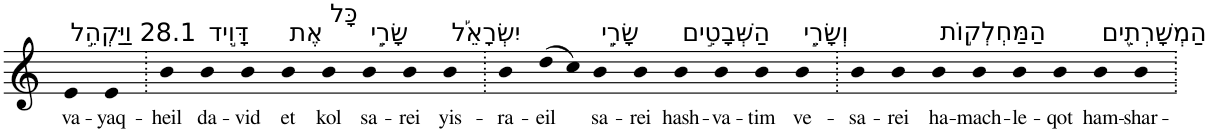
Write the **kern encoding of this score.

**kern	**text
*part1	*part1
*staff1	*staff1
*I"Piano	*
*I'Pno	*
*clefG2	*
*k[]	*
=1	=1
!LO:TX:a:t=28.1 וַיַּקְהֵ֣ל	!
!	!LO:LY:b
4e	va-
!	!LO:LY:b
4e	-yaq-
=2.	=2.
!	!LO:LY:b
4b	-heil
!LO:TX:a:t=דָּוִ֣יד	!
!	!LO:LY:b
4b	da-
!	!LO:LY:b
4b	-vid
!LO:TX:a:t=אֶת	!
!	!LO:LY:b
4b	et
!LO:TX:a:t=כָּל	!
!	!LO:LY:b
4b	kol
!LO:TX:a:t=שָׂרֵ֣י	!
!	!LO:LY:b
4b	sa-
!	!LO:LY:b
4b	-rei
!LO:TX:a:t=יִשְׂרָאֵ֡ל	!
!	!LO:LY:b
4b	yis-
=3.	=3.
!	!LO:LY:b
4b	-ra-
!	!LO:LY:b
(>8dd	-eil
8cc)	.
!LO:TX:a:t=שָׂרֵ֣י	!
!	!LO:LY:b
4b	sa-
!	!LO:LY:b
4b	-rei
!LO:TX:a:t=הַשְּׁבָטִ֣ים	!
!	!LO:LY:b
4b	hash-
!	!LO:LY:b
4b	-va-
!	!LO:LY:b
4b	-tim
!LO:TX:a:t=וְשָׂרֵ֣י	!
!	!LO:LY:b
4b	ve-
=4.	=4.
!	!LO:LY:b
4b	-sa-
!	!LO:LY:b
4b	-rei
!LO:TX:a:t=הַמַּחְלְק֣וֹת	!
!	!LO:LY:b
4b	ha-
!	!LO:LY:b
4b	-mach-
!	!LO:LY:b
4b	-le-
!	!LO:LY:b
4b	-qot
!LO:TX:a:t=הַמְשָׁרְתִ֪ים	!
!	!LO:LY:b
4b	ham-
!	!LO:LY:b
4b	-shar-
=.	=.
*-	*-
